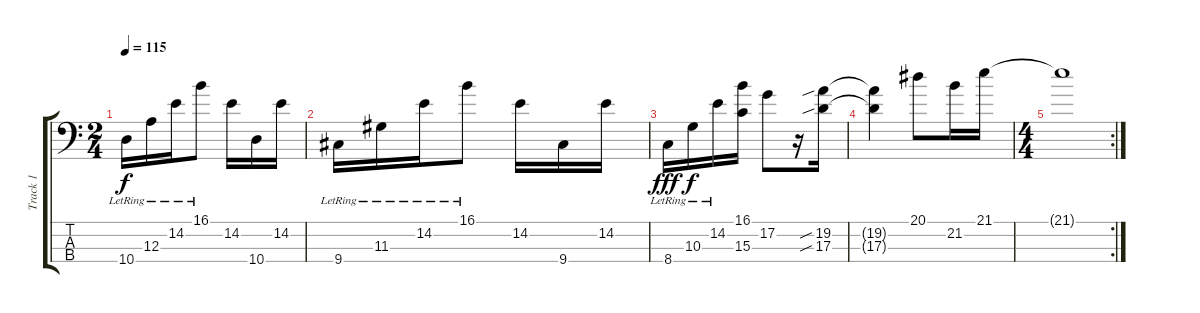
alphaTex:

\track ("Track 1" "Track 1") {instrument electricbasspick}
\staff {score tabs}
\tuning (G2 D2 A1 E1) {hide}
\ts (2 4)
\tempo 115
\clef f4
\ks c
10.4{lr}.16{dy f} 12.3{lr}.16 14.2{lr}.16 16.1{lr}.8 14.2.16 10.4.16 14.2.16 |
9.4{lr}.16 11.3{lr}.16 14.2{lr}.16 16.1{lr}.8 14.2.16 9.4.16 14.2.16 |
8.4{lr}.16{dy fff} 10.3{lr}.16{dy f} 14.2{lr}.16 (16.1 15.3).16 17.2.8 r.16 (19.2{sib} 17.3{sib}).16 |
(19.2{t} 17.3{t}).4 20.1.8 21.2.16 21.1.16 |
\rc 2
\ts (4 4)
21.1{t}.1
